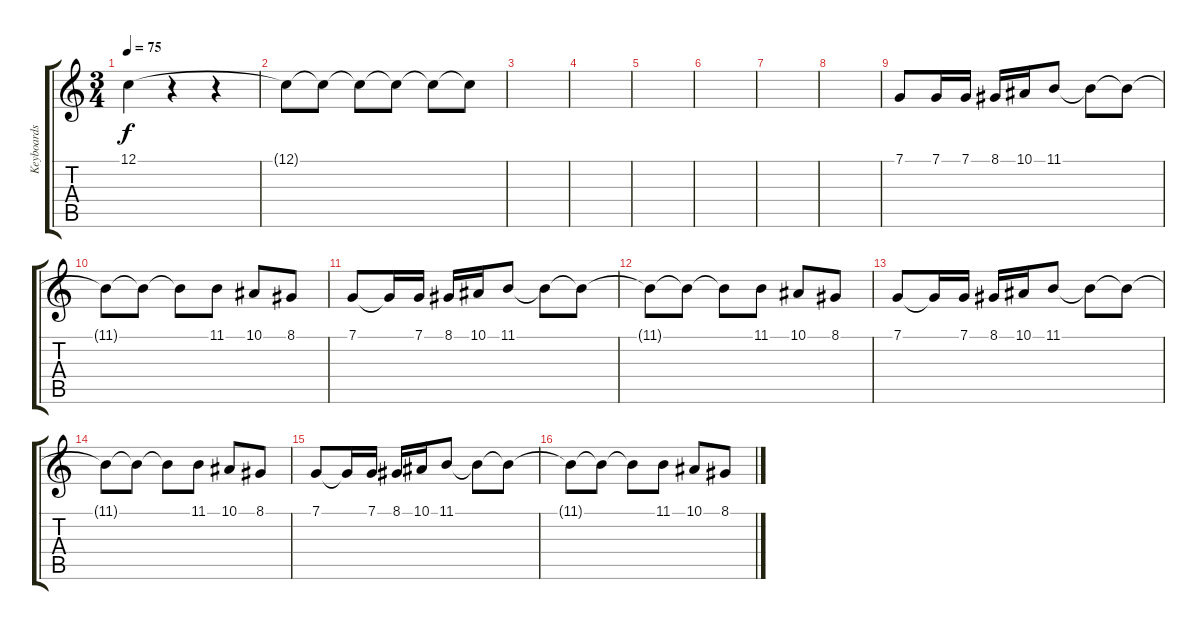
\track ("Keyboards" "Keyboards") {instrument acousticgrandpiano}
\staff {score tabs}
\tuning (C4 G3 Eb3 Bb2 F2 C2) {hide}
\ts (3 4)
\tempo 75
\clef g2
\ks c
12.1.4{dy f instrument pad7halo} r.4 r.4 |
12.1{t}.8 12.1{t}.8 12.1{t}.8 12.1{t}.8 12.1{t}.8 12.1{t}.8 |
|
|
|
|
|
|
7.1.8{instrument acousticgrandpiano} 7.1.16 7.1.16 8.1.16 10.1.16 11.1.8 11.1{t}.8 11.1{t}.8 |
11.1{t}.8 11.1{t}.8 11.1{t}.8 11.1.8 10.1.8 8.1.8 |
7.1.8 7.1{t}.16 7.1.16 8.1.16 10.1.16 11.1.8 11.1{t}.8 11.1{t}.8 |
11.1{t}.8 11.1{t}.8 11.1{t}.8 11.1.8 10.1.8 8.1.8 |
7.1.8 7.1{t}.16 7.1.16 8.1.16 10.1.16 11.1.8 11.1{t}.8 11.1{t}.8 |
11.1{t}.8 11.1{t}.8 11.1{t}.8 11.1.8 10.1.8 8.1.8 |
7.1.8 7.1{t}.16 7.1.16 8.1.16 10.1.16 11.1.8 11.1{t}.8 11.1{t}.8 |
11.1{t}.8 11.1{t}.8 11.1{t}.8 11.1.8 10.1.8 8.1.8
